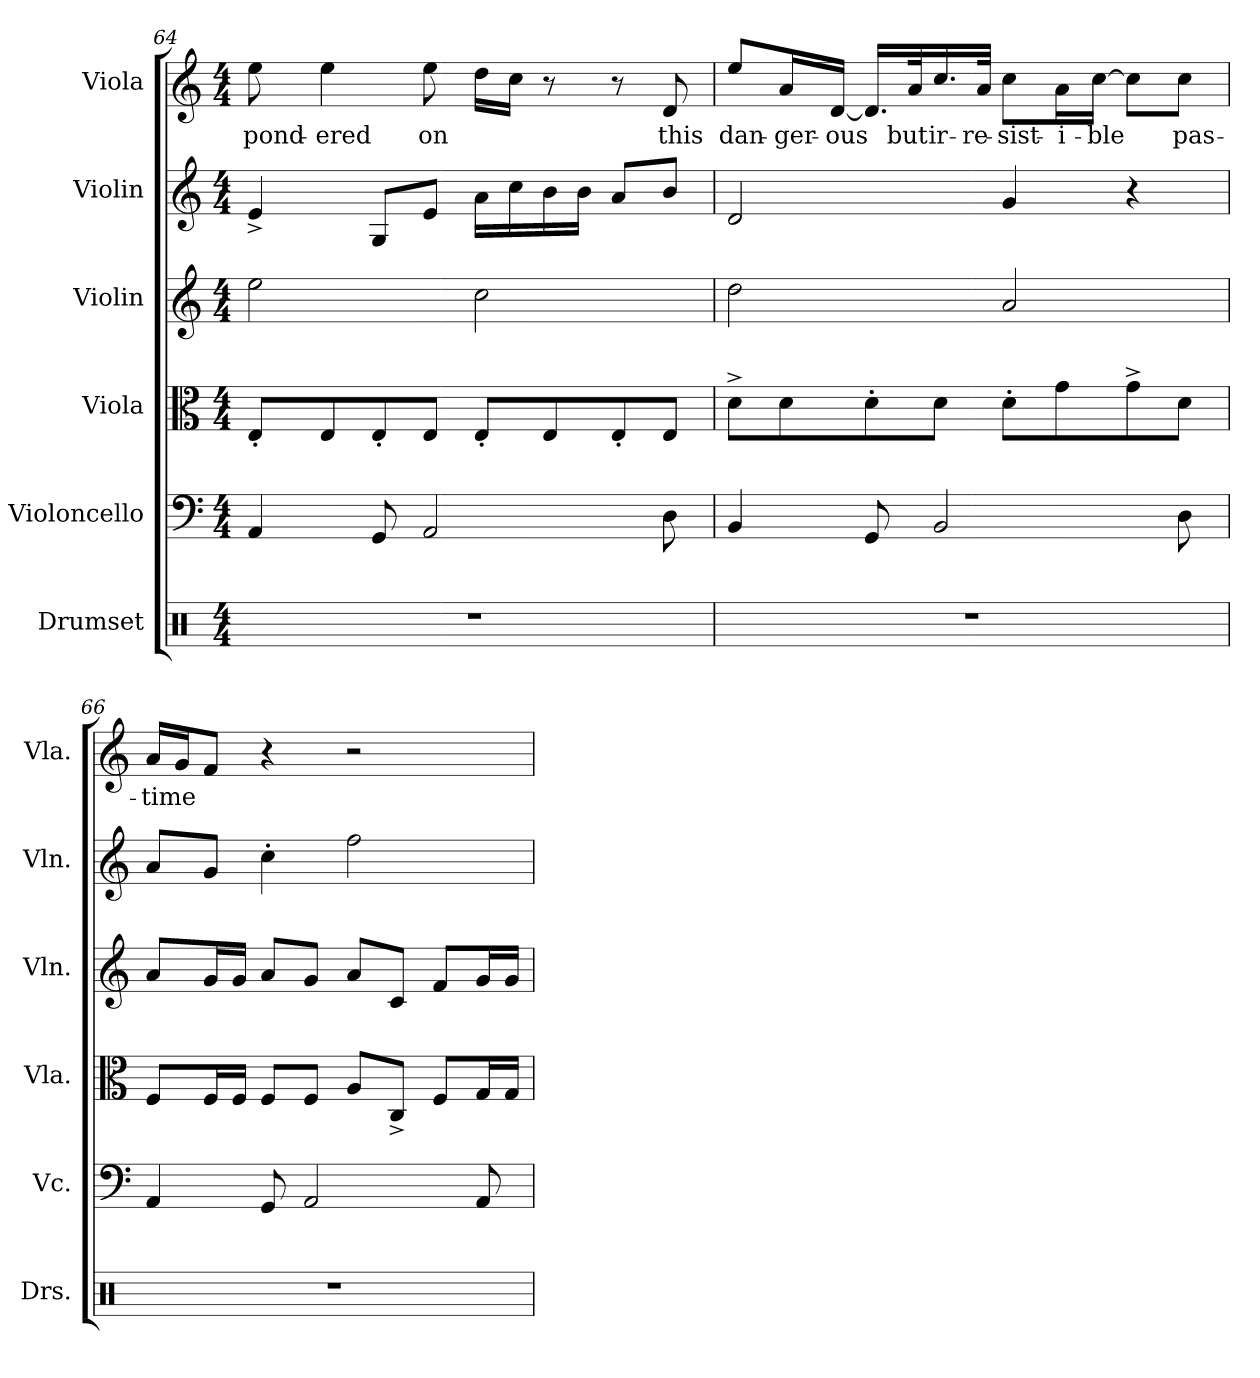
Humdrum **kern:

**kern	**kern	**kern	**kern	**kern	**kern	**text
*part6	*part5	*part4	*part3	*part2	*part1	*part1
*staff6	*staff5	*staff4	*staff3	*staff2	*staff1	*staff1
*I"Drumset	*I"Violoncello	*I"Viola	*I"Violin	*I"Violin	*I"Viola	*
*I'Drs.	*I'Vc.	*I'Vla.	*I'Vln.	*I'Vln.	*I'Vla.	*
*clefX	*clefF4	*clefC3	*clefG2	*clefG2	*clefG2	*
*k[]	*k[]	*k[]	*k[]	*k[]	*k[]	*
*M4/4	*M4/4	*M4/4	*M4/4	*M4/4	*M4/4	*
=64	=64	=64	=64	=64	=64	=64
1r	4AA/	8E'/L	2ee\	4e^/	8ee\	pond-
.	.	8E/	.	.	4ee\	-ered
.	8GG/	8E'/	.	8G/L	.	.
.	2AA/	8E/J	.	8e/J	8ee\	on
.	.	8E'/L	2cc\	16a\LL	16dd\LL	.
.	.	.	.	16cc\	16cc\JJ	.
.	.	8E/	.	16b\	8r	.
.	.	.	.	16b\JJ	.	.
.	.	8E'/	.	8a/L	8r	.
.	8D\	8E/J	.	8b/J	8d/	this
=65	=65	=65	=65	=65	=65	=65
1r	4BB/	8d^\L	2dd\	2d/	8ee/L	dan-
.	.	8d\	.	.	16a/L	-ger-
.	.	.	.	.	[16d/JJ	-ous
.	8GG/	8d'\	.	.	16.d/LL]	.
.	.	.	.	.	32a/K	but
.	2BB/	8d\J	.	.	16.cc/	ir-
.	.	.	.	.	32a/JJk	-re-
.	.	8d'\L	2a/	4g/	8cc\L	-sist-
.	.	8g\	.	.	16a\L	-i-
.	.	.	.	.	[16cc\JJ	-ble
.	.	8g^\	.	4r	8cc\L]	.
.	8D\	8d\J	.	.	8cc\J	pas-
=66	=66	=66	=66	=66	=66	=66
1r	4AA/	8F/L	8a/L	8a/L	16a/LL	-time
.	.	.	.	.	16g/J	.
.	.	16F/L	16g/L	8g/J	8f/J	.
.	.	16F/JJ	16g/JJ	.	.	.
.	8GG/	8F/L	8a/L	4cc'\	4r	.
.	2AA/	8F/J	8g/J	.	.	.
.	.	8A/L	8a/L	2ff\	2r	.
.	.	8C^/J	8c/J	.	.	.
.	.	8F/L	8f/L	.	.	.
.	8AA/	16G/L	16g/L	.	.	.
.	.	16G/JJ	16g/JJ	.	.	.
=	=	=	=	=	=	=
*-	*-	*-	*-	*-	*-	*-
